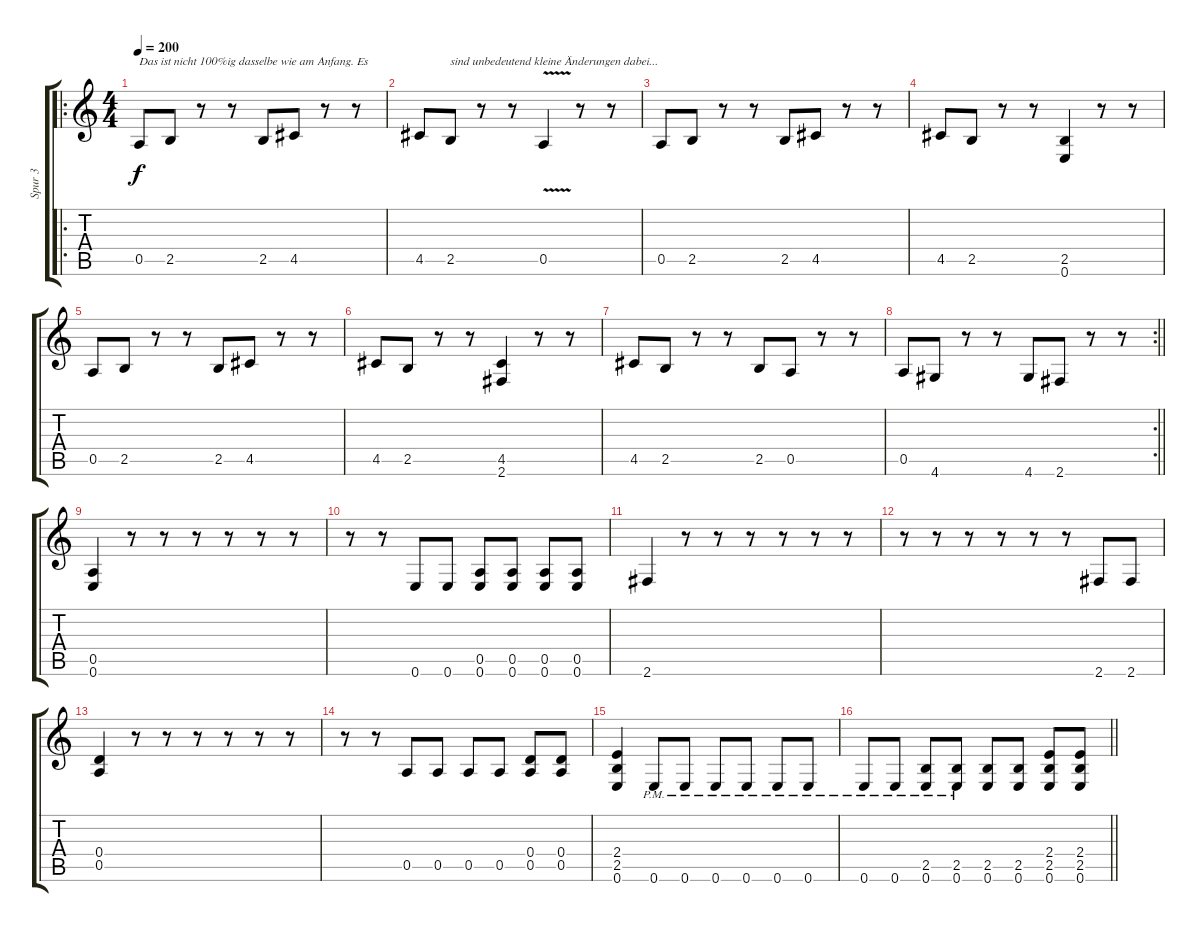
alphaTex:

\track ("Spur 3" "Spur 3") {instrument electricbassfinger}
\staff {score tabs}
\tuning (E4 B3 G3 D3 A2 E2) {hide}
\ro
\ts (4 4)
\tempo 200
\clef g2
\ks c
0.5.8{txt "Das ist nicht 100%ig dasselbe wie am Anfang. Es" dy f} 2.5.8 r.8 r.8 2.5.8 4.5.8 r.8 r.8 |
4.5.8 2.5.8{txt "sind unbedeutend kleine Änderungen dabei..."} r.8 r.8 0.5{v}.4 r.8 r.8 |
0.5.8 2.5.8 r.8 r.8 2.5.8 4.5.8 r.8 r.8 |
4.5.8 2.5.8 r.8 r.8 (2.5 0.6).4 r.8 r.8 |
0.5.8 2.5.8 r.8 r.8 2.5.8 4.5.8 r.8 r.8 |
4.5.8 2.5.8 r.8 r.8 (4.5 2.6).4 r.8 r.8 |
4.5.8 2.5.8 r.8 r.8 2.5.8 0.5.8 r.8 r.8 |
\rc 2
\barLineRight lightlight
0.5.8 4.6.8 r.8 r.8 4.6.8 2.6.8 r.8 r.8 |
(0.5 0.6).4 r.8 r.8 r.8 r.8 r.8 r.8 |
r.8 r.8 0.6.8 0.6.8 (0.5 0.6).8 (0.5 0.6).8 (0.5 0.6).8 (0.5 0.6).8 |
2.6.4 r.8 r.8 r.8 r.8 r.8 r.8 |
r.8 r.8 r.8 r.8 r.8 r.8 2.6.8 2.6.8 |
(0.4 0.5).4 r.8 r.8 r.8 r.8 r.8 r.8 |
r.8 r.8 0.5.8 0.5.8 0.5.8 0.5.8 (0.4 0.5).8 (0.4 0.5).8 |
(2.4 2.5 0.6).4 0.6{pm}.8 0.6{pm}.8 0.6{pm}.8 0.6{pm}.8 0.6{pm}.8 0.6{pm}.8 |
\barLineRight lightlight
0.6{pm}.8 0.6{pm}.8 (2.5 0.6{pm}).8 (2.5 0.6{pm}).8 (2.5 0.6).8 (2.5 0.6).8 (2.4 2.5 0.6).8 (2.4 2.5 0.6).8
